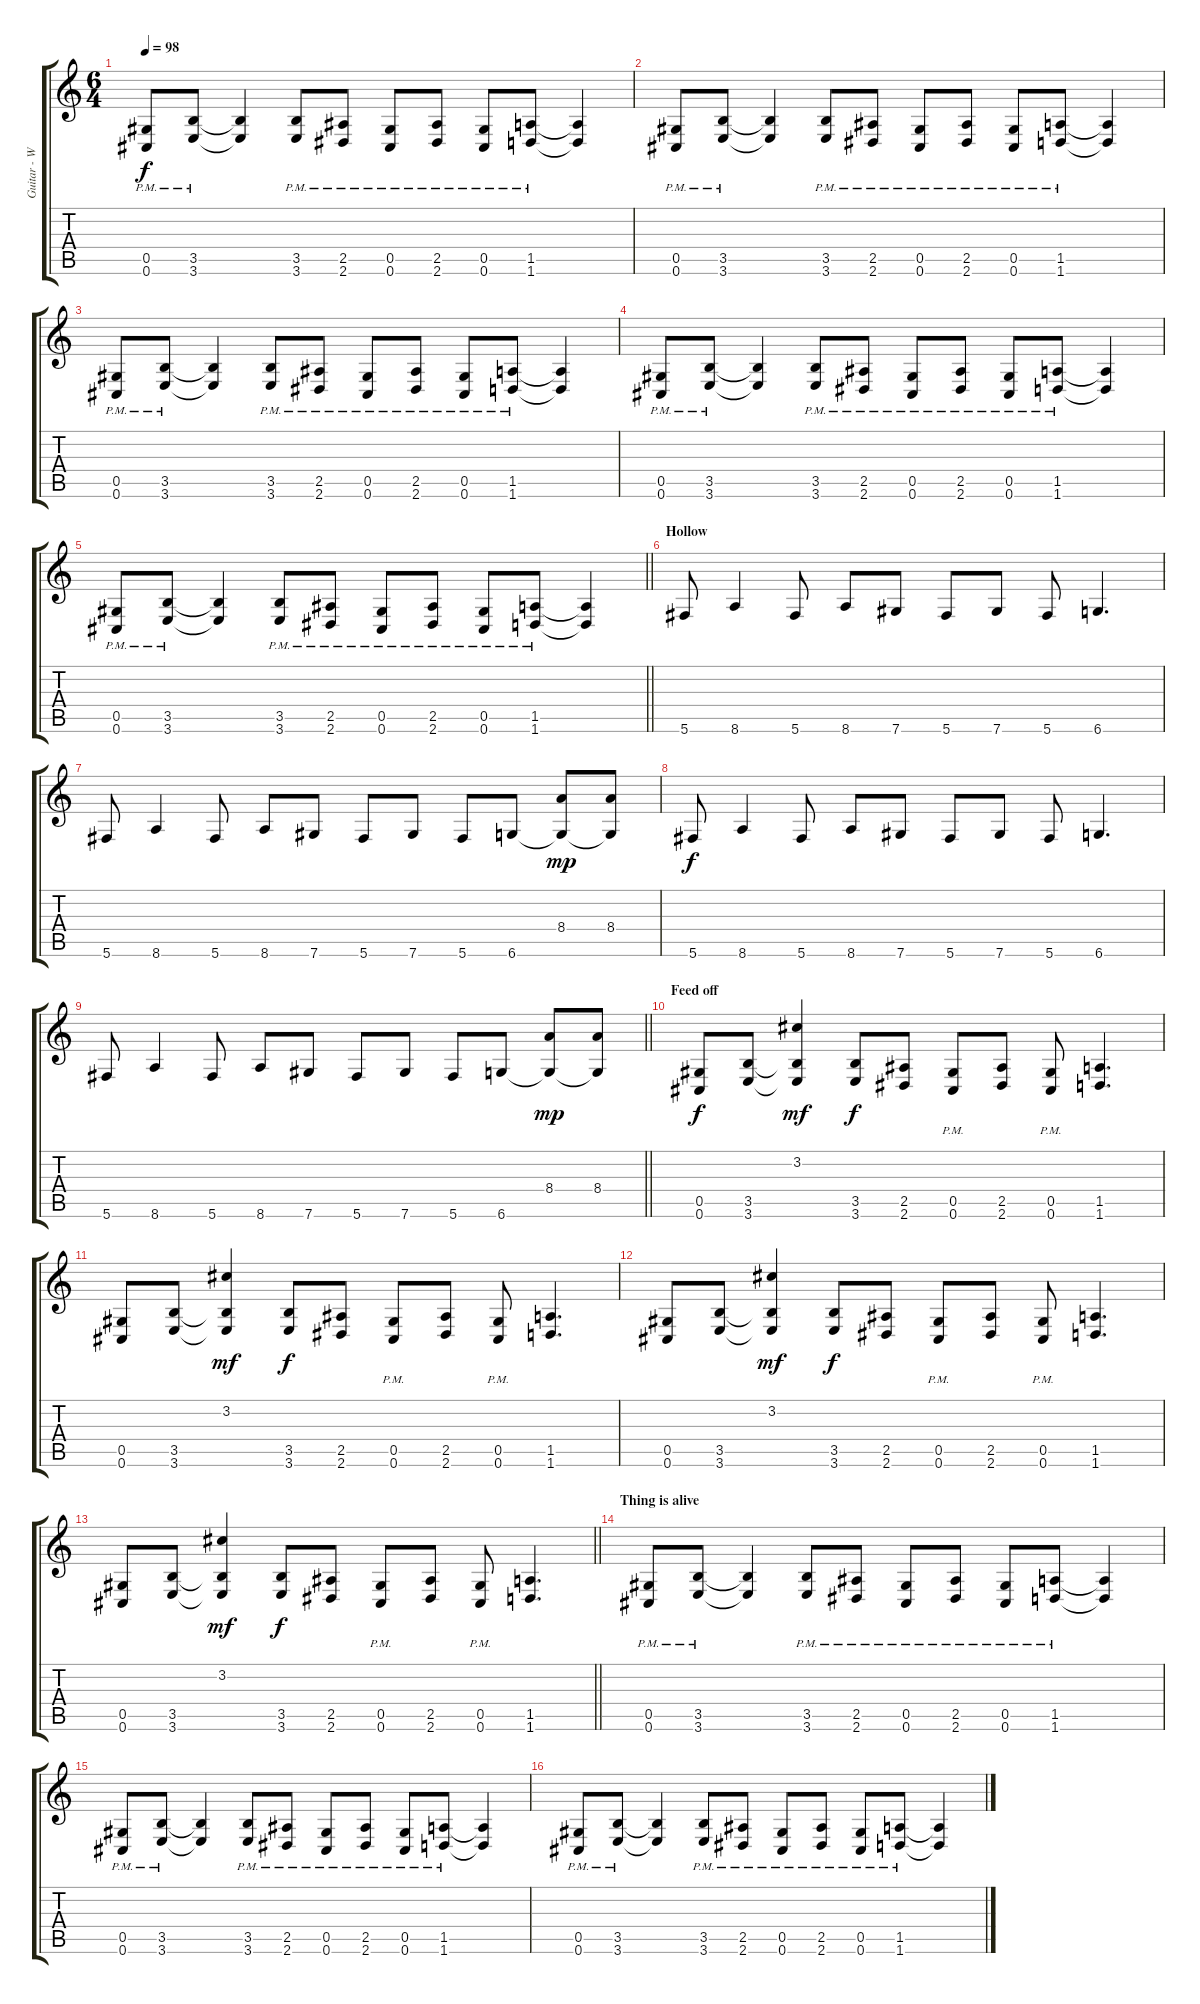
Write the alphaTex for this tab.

\track ("Guitar - William DuVall" "Guitar - W") {instrument distortionguitar}
\staff {score tabs}
\tuning (Eb4 Bb3 Gb3 Db3 Ab2 Db2) {hide}
\ts (6 4)
\tempo 98
\clef g2
\ks c
(0.5{pm} 0.6{pm}).8{dy f} (3.5{pm} 3.6{pm}).8 (3.5{t} 3.6{t}).4 (3.5{pm} 3.6{pm}).8 (2.5{pm} 2.6{pm}).8 (0.5{pm} 0.6{pm}).8 (2.5{pm} 2.6{pm}).8 (0.5{pm} 0.6{pm}).8 (1.5{pm} 1.6{pm}).8 (1.5{t} 1.6{t}).4 |
(0.5{pm} 0.6{pm}).8 (3.5{pm} 3.6{pm}).8 (3.5{t} 3.6{t}).4 (3.5{pm} 3.6{pm}).8 (2.5{pm} 2.6{pm}).8 (0.5{pm} 0.6{pm}).8 (2.5{pm} 2.6{pm}).8 (0.5{pm} 0.6{pm}).8 (1.5{pm} 1.6{pm}).8 (1.5{t} 1.6{t}).4 |
(0.5{pm} 0.6{pm}).8 (3.5{pm} 3.6{pm}).8 (3.5{t} 3.6{t}).4 (3.5{pm} 3.6{pm}).8 (2.5{pm} 2.6{pm}).8 (0.5{pm} 0.6{pm}).8 (2.5{pm} 2.6{pm}).8 (0.5{pm} 0.6{pm}).8 (1.5{pm} 1.6{pm}).8 (1.5{t} 1.6{t}).4 |
(0.5{pm} 0.6{pm}).8 (3.5{pm} 3.6{pm}).8 (3.5{t} 3.6{t}).4 (3.5{pm} 3.6{pm}).8 (2.5{pm} 2.6{pm}).8 (0.5{pm} 0.6{pm}).8 (2.5{pm} 2.6{pm}).8 (0.5{pm} 0.6{pm}).8 (1.5{pm} 1.6{pm}).8 (1.5{t} 1.6{t}).4 |
\barLineRight lightlight
(0.5{pm} 0.6{pm}).8 (3.5{pm} 3.6{pm}).8 (3.5{t} 3.6{t}).4 (3.5{pm} 3.6{pm}).8 (2.5{pm} 2.6{pm}).8 (0.5{pm} 0.6{pm}).8 (2.5{pm} 2.6{pm}).8 (0.5{pm} 0.6{pm}).8 (1.5{pm} 1.6{pm}).8 (1.5{t} 1.6{t}).4 |
\section ("" "Hollow")
5.6.8{volume 14} 8.6.4 5.6.8 8.6.8 7.6.8 5.6.8 7.6.8 5.6.8 6.6.4{d} |
5.6.8 8.6.4 5.6.8 8.6.8 7.6.8 5.6.8 7.6.8 5.6.8 6.6.8 (8.4 6.6{t}).8{dy mp} (8.4 6.6{t}).8 |
5.6.8{dy f} 8.6.4 5.6.8 8.6.8 7.6.8 5.6.8 7.6.8 5.6.8 6.6.4{d} |
\barLineRight lightlight
5.6.8 8.6.4 5.6.8 8.6.8 7.6.8 5.6.8 7.6.8 5.6.8 6.6.8 (8.4 6.6{t}).8{dy mp} (8.4 6.6{t}).8 |
\section ("" "Feed off")
(0.5 0.6).8{dy f volume 13} (3.5 3.6).8 (3.2 3.5{t} 3.6{t}).4{dy mf} (3.5 3.6).8{dy f} (2.5 2.6).8 (0.5{pm} 0.6{pm}).8 (2.5 2.6).8 (0.5{pm} 0.6{pm}).8 (1.5 1.6).4{d} |
(0.5 0.6).8 (3.5 3.6).8 (3.2 3.5{t} 3.6{t}).4{dy mf} (3.5 3.6).8{dy f} (2.5 2.6).8 (0.5{pm} 0.6{pm}).8 (2.5 2.6).8 (0.5{pm} 0.6{pm}).8 (1.5 1.6).4{d} |
(0.5 0.6).8 (3.5 3.6).8 (3.2 3.5{t} 3.6{t}).4{dy mf} (3.5 3.6).8{dy f} (2.5 2.6).8 (0.5{pm} 0.6{pm}).8 (2.5 2.6).8 (0.5{pm} 0.6{pm}).8 (1.5 1.6).4{d} |
\barLineRight lightlight
(0.5 0.6).8 (3.5 3.6).8 (3.2 3.5{t} 3.6{t}).4{dy mf} (3.5 3.6).8{dy f} (2.5 2.6).8 (0.5{pm} 0.6{pm}).8 (2.5 2.6).8 (0.5{pm} 0.6{pm}).8 (1.5 1.6).4{d} |
\section ("" "Thing is alive")
(0.5{pm} 0.6{pm}).8{volume 16 balance 8} (3.5{pm} 3.6{pm}).8 (3.5{t} 3.6{t}).4 (3.5{pm} 3.6{pm}).8 (2.5{pm} 2.6{pm}).8 (0.5{pm} 0.6{pm}).8 (2.5{pm} 2.6{pm}).8 (0.5{pm} 0.6{pm}).8 (1.5{pm} 1.6{pm}).8 (1.5{t} 1.6{t}).4 |
(0.5{pm} 0.6{pm}).8 (3.5{pm} 3.6{pm}).8 (3.5{t} 3.6{t}).4 (3.5{pm} 3.6{pm}).8 (2.5{pm} 2.6{pm}).8 (0.5{pm} 0.6{pm}).8 (2.5{pm} 2.6{pm}).8 (0.5{pm} 0.6{pm}).8 (1.5{pm} 1.6{pm}).8 (1.5{t} 1.6{t}).4 |
(0.5{pm} 0.6{pm}).8 (3.5{pm} 3.6{pm}).8 (3.5{t} 3.6{t}).4 (3.5{pm} 3.6{pm}).8 (2.5{pm} 2.6{pm}).8 (0.5{pm} 0.6{pm}).8 (2.5{pm} 2.6{pm}).8 (0.5{pm} 0.6{pm}).8 (1.5{pm} 1.6{pm}).8 (1.5{t} 1.6{t}).4
